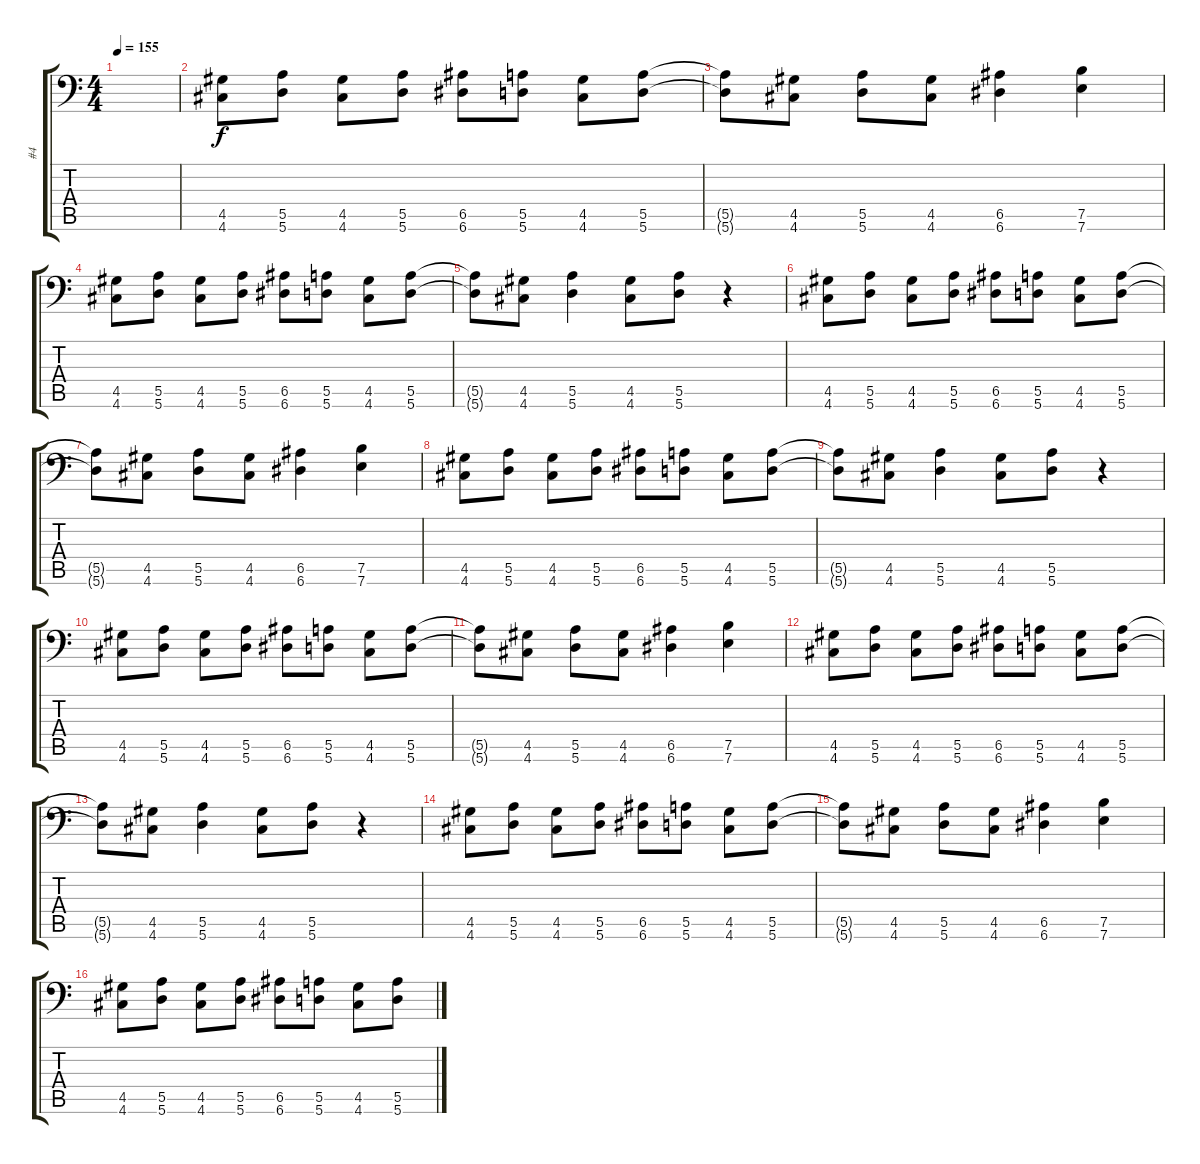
\track ("#4" "#4") {instrument distortionguitar}
\staff {score tabs}
\tuning (B3 Gb3 D3 A2 E2 A1) {hide}
\ts (4 4)
\tempo 155
\clef f4
\ks c
|
\section ("" " ")
(4.5 4.6).8 (5.5 5.6).8 (4.5 4.6).8 (5.5 5.6).8 (6.5 6.6).8 (5.5 5.6).8 (4.5 4.6).8 (5.5 5.6).8 |
(5.5{t} 5.6{t}).8 (4.5 4.6).8 (5.5 5.6).8 (4.5 4.6).8 (6.5 6.6).4 (7.5 7.6).4 |
(4.5 4.6).8 (5.5 5.6).8 (4.5 4.6).8 (5.5 5.6).8 (6.5 6.6).8 (5.5 5.6).8 (4.5 4.6).8 (5.5 5.6).8 |
(5.5{t} 5.6{t}).8 (4.5 4.6).8 (5.5 5.6).4 (4.5 4.6).8 (5.5 5.6).8 r.4 |
(4.5 4.6).8 (5.5 5.6).8 (4.5 4.6).8 (5.5 5.6).8 (6.5 6.6).8 (5.5 5.6).8 (4.5 4.6).8 (5.5 5.6).8 |
(5.5{t} 5.6{t}).8 (4.5 4.6).8 (5.5 5.6).8 (4.5 4.6).8 (6.5 6.6).4 (7.5 7.6).4 |
(4.5 4.6).8 (5.5 5.6).8 (4.5 4.6).8 (5.5 5.6).8 (6.5 6.6).8 (5.5 5.6).8 (4.5 4.6).8 (5.5 5.6).8 |
(5.5{t} 5.6{t}).8 (4.5 4.6).8 (5.5 5.6).4 (4.5 4.6).8 (5.5 5.6).8 r.4 |
(4.5 4.6).8 (5.5 5.6).8 (4.5 4.6).8 (5.5 5.6).8 (6.5 6.6).8 (5.5 5.6).8 (4.5 4.6).8 (5.5 5.6).8 |
(5.5{t} 5.6{t}).8 (4.5 4.6).8 (5.5 5.6).8 (4.5 4.6).8 (6.5 6.6).4 (7.5 7.6).4 |
(4.5 4.6).8 (5.5 5.6).8 (4.5 4.6).8 (5.5 5.6).8 (6.5 6.6).8 (5.5 5.6).8 (4.5 4.6).8 (5.5 5.6).8 |
(5.5{t} 5.6{t}).8 (4.5 4.6).8 (5.5 5.6).4 (4.5 4.6).8 (5.5 5.6).8 r.4 |
(4.5 4.6).8 (5.5 5.6).8 (4.5 4.6).8 (5.5 5.6).8 (6.5 6.6).8 (5.5 5.6).8 (4.5 4.6).8 (5.5 5.6).8 |
(5.5{t} 5.6{t}).8 (4.5 4.6).8 (5.5 5.6).8 (4.5 4.6).8 (6.5 6.6).4 (7.5 7.6).4 |
(4.5 4.6).8 (5.5 5.6).8 (4.5 4.6).8 (5.5 5.6).8 (6.5 6.6).8 (5.5 5.6).8 (4.5 4.6).8 (5.5 5.6).8
